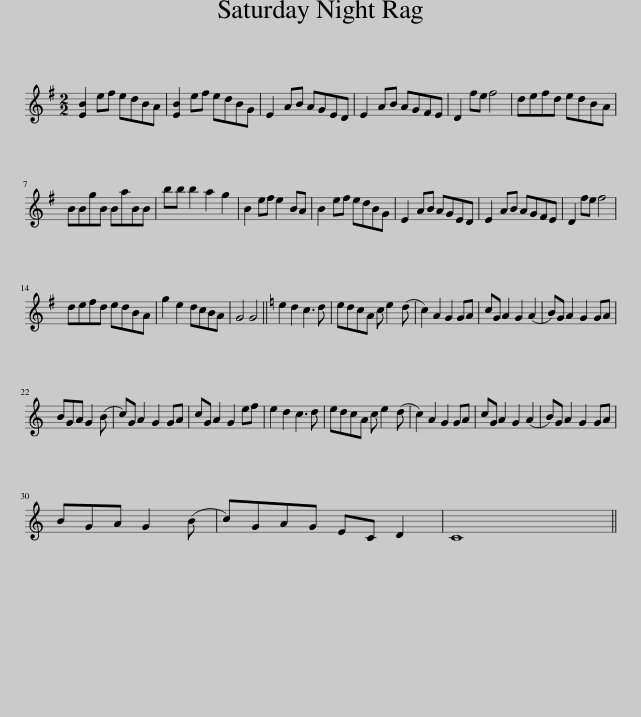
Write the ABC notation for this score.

X:1
L:1/8
M:2/2
I:linebreak $
K:G
V:1 treble
V:1
 [EB]2 ef edBA | [EB]2 ef edBG | E2 AB AGED | E2 AB AGFE | D2 fe f4 | %5
 defd edBA |$ BBgB BaBB | bb b2 a2 g2 | B2 ef e2 BA | B2 ef edBG | %10
 E2 AB AGED | E2 AB AGFE | D2 fe f4 |$ defd edBA | g2 e2 dcBA | %15
 G4 G4 ||[K:C] e2 d2 c3 d | edcA c e2 (d | c2) A2 G2 GA | cG A2 G2 (A2 | %20
 B)G A2 G2 GA |$ BGA G2 (B | c)G A2 G2 GA | cG A2 G2 ef | e2 d2 c3 d | %25
 edcA c e2 (d | c2) A2 G2 GA | cG A2 G2 (A2 | B)G A2 G2 GA |$ BGA G2 (B | %30
 c)GAG EC D2 | C8 || %32
